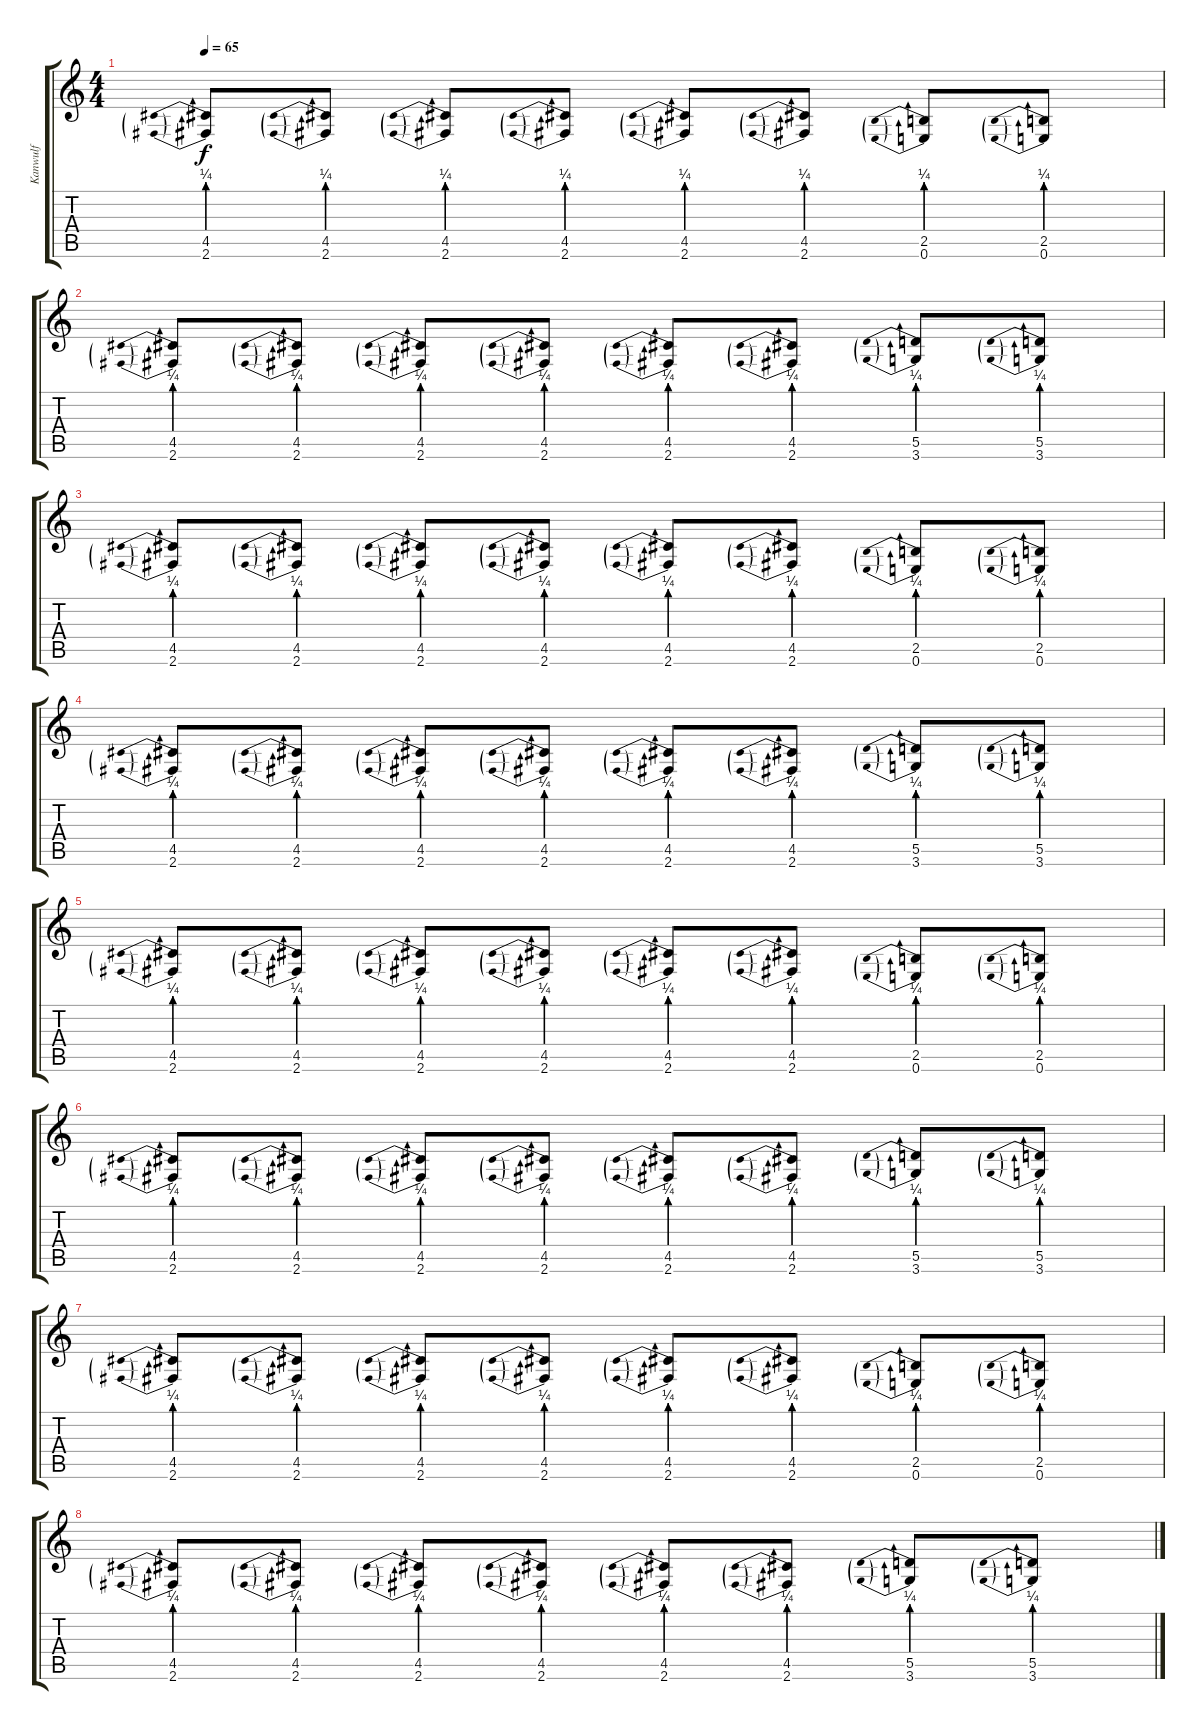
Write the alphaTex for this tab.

\track ("Kanwulf" "Kanwulf") {instrument distortionguitar}
\staff {score tabs}
\tuning (E4 B3 G3 D3 A2 E2) {hide}
\ts (4 4)
\tempo 65
\clef g2
\ks c
(4.5{be (prebend 0 1 60 1)} 2.6{be (prebend 0 1 60 1)}).8{dy f} (4.5{be (prebend 0 1 60 1)} 2.6{be (prebend 0 1 60 1)}).8 (4.5{be (prebend 0 1 60 1)} 2.6{be (prebend 0 1 60 1)}).8 (4.5{be (prebend 0 1 60 1)} 2.6{be (prebend 0 1 60 1)}).8 (4.5{be (prebend 0 1 60 1)} 2.6{be (prebend 0 1 60 1)}).8 (4.5{be (prebend 0 1 60 1)} 2.6{be (prebend 0 1 60 1)}).8 (2.5{be (prebend 0 1 60 1)} 0.6{be (prebend 0 1 60 1)}).8 (2.5{be (prebend 0 1 60 1)} 0.6{be (prebend 0 1 60 1)}).8 |
(4.5{be (prebend 0 1 60 1)} 2.6{be (prebend 0 1 60 1)}).8 (4.5{be (prebend 0 1 60 1)} 2.6{be (prebend 0 1 60 1)}).8 (4.5{be (prebend 0 1 60 1)} 2.6{be (prebend 0 1 60 1)}).8 (4.5{be (prebend 0 1 60 1)} 2.6{be (prebend 0 1 60 1)}).8 (4.5{be (prebend 0 1 60 1)} 2.6{be (prebend 0 1 60 1)}).8 (4.5{be (prebend 0 1 60 1)} 2.6{be (prebend 0 1 60 1)}).8 (5.5{be (prebend 0 1 60 1)} 3.6{be (prebend 0 1 60 1)}).8 (5.5{be (prebend 0 1 60 1)} 3.6{be (prebend 0 1 60 1)}).8 |
(4.5{be (prebend 0 1 60 1)} 2.6{be (prebend 0 1 60 1)}).8 (4.5{be (prebend 0 1 60 1)} 2.6{be (prebend 0 1 60 1)}).8 (4.5{be (prebend 0 1 60 1)} 2.6{be (prebend 0 1 60 1)}).8 (4.5{be (prebend 0 1 60 1)} 2.6{be (prebend 0 1 60 1)}).8 (4.5{be (prebend 0 1 60 1)} 2.6{be (prebend 0 1 60 1)}).8 (4.5{be (prebend 0 1 60 1)} 2.6{be (prebend 0 1 60 1)}).8 (2.5{be (prebend 0 1 60 1)} 0.6{be (prebend 0 1 60 1)}).8 (2.5{be (prebend 0 1 60 1)} 0.6{be (prebend 0 1 60 1)}).8 |
(4.5{be (prebend 0 1 60 1)} 2.6{be (prebend 0 1 60 1)}).8 (4.5{be (prebend 0 1 60 1)} 2.6{be (prebend 0 1 60 1)}).8 (4.5{be (prebend 0 1 60 1)} 2.6{be (prebend 0 1 60 1)}).8 (4.5{be (prebend 0 1 60 1)} 2.6{be (prebend 0 1 60 1)}).8 (4.5{be (prebend 0 1 60 1)} 2.6{be (prebend 0 1 60 1)}).8 (4.5{be (prebend 0 1 60 1)} 2.6{be (prebend 0 1 60 1)}).8 (5.5{be (prebend 0 1 60 1)} 3.6{be (prebend 0 1 60 1)}).8 (5.5{be (prebend 0 1 60 1)} 3.6{be (prebend 0 1 60 1)}).8 |
(4.5{be (prebend 0 1 60 1)} 2.6{be (prebend 0 1 60 1)}).8 (4.5{be (prebend 0 1 60 1)} 2.6{be (prebend 0 1 60 1)}).8 (4.5{be (prebend 0 1 60 1)} 2.6{be (prebend 0 1 60 1)}).8 (4.5{be (prebend 0 1 60 1)} 2.6{be (prebend 0 1 60 1)}).8 (4.5{be (prebend 0 1 60 1)} 2.6{be (prebend 0 1 60 1)}).8 (4.5{be (prebend 0 1 60 1)} 2.6{be (prebend 0 1 60 1)}).8 (2.5{be (prebend 0 1 60 1)} 0.6{be (prebend 0 1 60 1)}).8 (2.5{be (prebend 0 1 60 1)} 0.6{be (prebend 0 1 60 1)}).8 |
(4.5{be (prebend 0 1 60 1)} 2.6{be (prebend 0 1 60 1)}).8 (4.5{be (prebend 0 1 60 1)} 2.6{be (prebend 0 1 60 1)}).8 (4.5{be (prebend 0 1 60 1)} 2.6{be (prebend 0 1 60 1)}).8 (4.5{be (prebend 0 1 60 1)} 2.6{be (prebend 0 1 60 1)}).8 (4.5{be (prebend 0 1 60 1)} 2.6{be (prebend 0 1 60 1)}).8 (4.5{be (prebend 0 1 60 1)} 2.6{be (prebend 0 1 60 1)}).8 (5.5{be (prebend 0 1 60 1)} 3.6{be (prebend 0 1 60 1)}).8 (5.5{be (prebend 0 1 60 1)} 3.6{be (prebend 0 1 60 1)}).8 |
(4.5{be (prebend 0 1 60 1)} 2.6{be (prebend 0 1 60 1)}).8 (4.5{be (prebend 0 1 60 1)} 2.6{be (prebend 0 1 60 1)}).8 (4.5{be (prebend 0 1 60 1)} 2.6{be (prebend 0 1 60 1)}).8 (4.5{be (prebend 0 1 60 1)} 2.6{be (prebend 0 1 60 1)}).8 (4.5{be (prebend 0 1 60 1)} 2.6{be (prebend 0 1 60 1)}).8 (4.5{be (prebend 0 1 60 1)} 2.6{be (prebend 0 1 60 1)}).8 (2.5{be (prebend 0 1 60 1)} 0.6{be (prebend 0 1 60 1)}).8 (2.5{be (prebend 0 1 60 1)} 0.6{be (prebend 0 1 60 1)}).8 |
(4.5{be (prebend 0 1 60 1)} 2.6{be (prebend 0 1 60 1)}).8 (4.5{be (prebend 0 1 60 1)} 2.6{be (prebend 0 1 60 1)}).8 (4.5{be (prebend 0 1 60 1)} 2.6{be (prebend 0 1 60 1)}).8 (4.5{be (prebend 0 1 60 1)} 2.6{be (prebend 0 1 60 1)}).8 (4.5{be (prebend 0 1 60 1)} 2.6{be (prebend 0 1 60 1)}).8 (4.5{be (prebend 0 1 60 1)} 2.6{be (prebend 0 1 60 1)}).8 (5.5{be (prebend 0 1 60 1)} 3.6{be (prebend 0 1 60 1)}).8 (5.5{be (prebend 0 1 60 1)} 3.6{be (prebend 0 1 60 1)}).8
